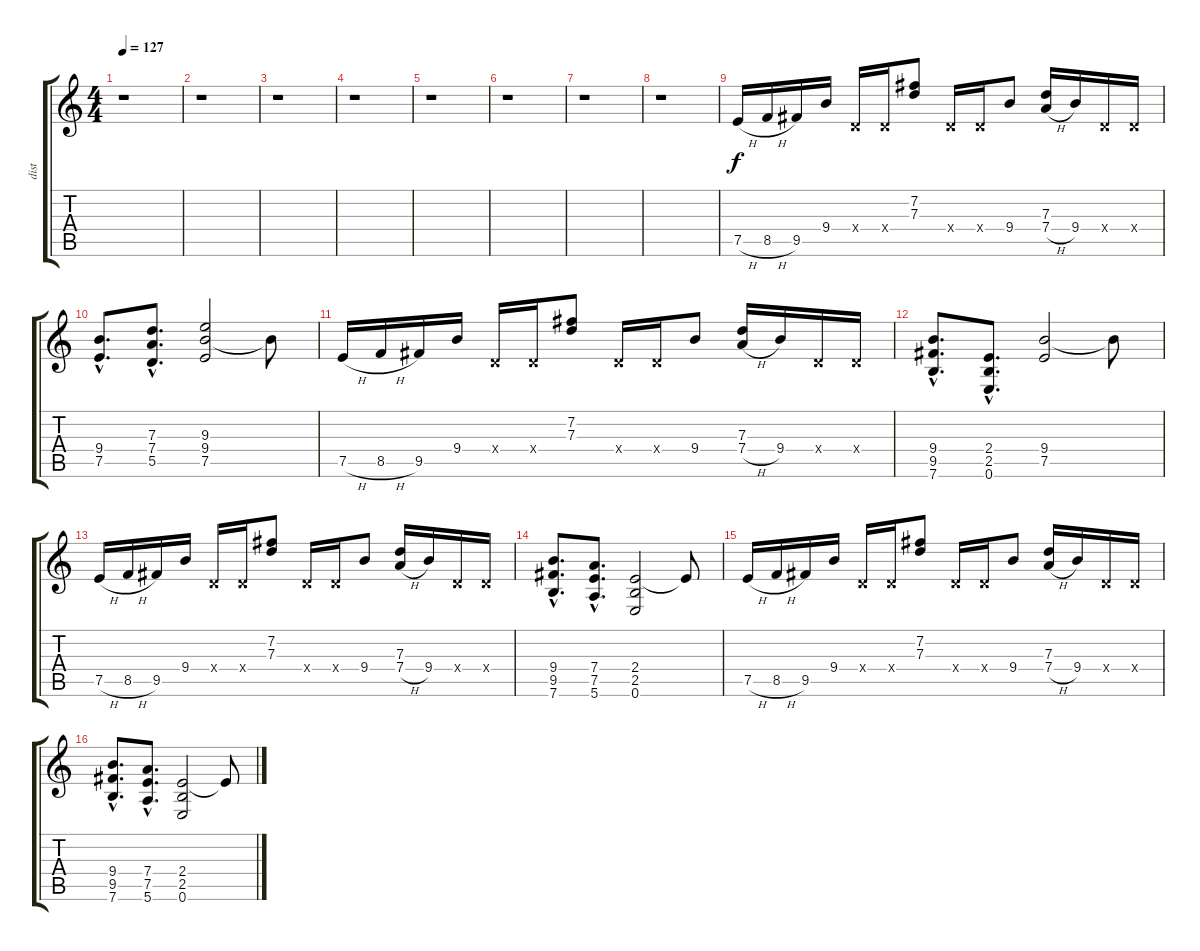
\track ("dist" "dist") {instrument distortionguitar}
\staff {score tabs}
\tuning (E4 B3 G3 D3 A2 E2) {hide}
\ts (4 4)
\tempo 127
\clef g2
\ks c
r.1{dy f instrument distortionguitar} |
r.1 |
r.1 |
r.1 |
r.1 |
r.1 |
r.1 |
r.1 |
7.5{h}.16 8.5{h}.16 9.5.16 9.4.16 0.4{x}.16 0.4{x}.16 (7.2 7.3).8 0.4{x}.16 0.4{x}.16 9.4.8 (7.3 7.4{h}).16 9.4.16 0.4{x}.16 0.4{x}.16 |
(9.4{hac} 7.5{hac}).8{d} (7.3{hac} 7.4{hac} 5.5{hac}).8{d} (9.3 9.4 7.5).2 9.4{t}.8 |
7.5{h}.16 8.5{h}.16 9.5.16 9.4.16 0.4{x}.16 0.4{x}.16 (7.2 7.3).8 0.4{x}.16 0.4{x}.16 9.4.8 (7.3 7.4{h}).16 9.4.16 0.4{x}.16 0.4{x}.16 |
(9.4{hac} 9.5{hac} 7.6{hac}).8{d} (2.4{hac} 2.5{hac} 0.6{hac}).8{d} (9.4 7.5).2 9.4{t}.8 |
7.5{h}.16 8.5{h}.16 9.5.16 9.4.16 0.4{x}.16 0.4{x}.16 (7.2 7.3).8 0.4{x}.16 0.4{x}.16 9.4.8 (7.3 7.4{h}).16 9.4.16 0.4{x}.16 0.4{x}.16 |
(9.4{hac} 9.5{hac} 7.6{hac}).8{d} (7.4{hac} 7.5{hac} 5.6{hac}).8{d} (2.4 2.5 0.6).2 2.4{t}.8 |
7.5{h}.16 8.5{h}.16 9.5.16 9.4.16 0.4{x}.16 0.4{x}.16 (7.2 7.3).8 0.4{x}.16 0.4{x}.16 9.4.8 (7.3 7.4{h}).16 9.4.16 0.4{x}.16 0.4{x}.16 |
(9.4{hac} 9.5{hac} 7.6{hac}).8{d} (7.4{hac} 7.5{hac} 5.6{hac}).8{d} (2.4 2.5 0.6).2 2.4{t}.8
